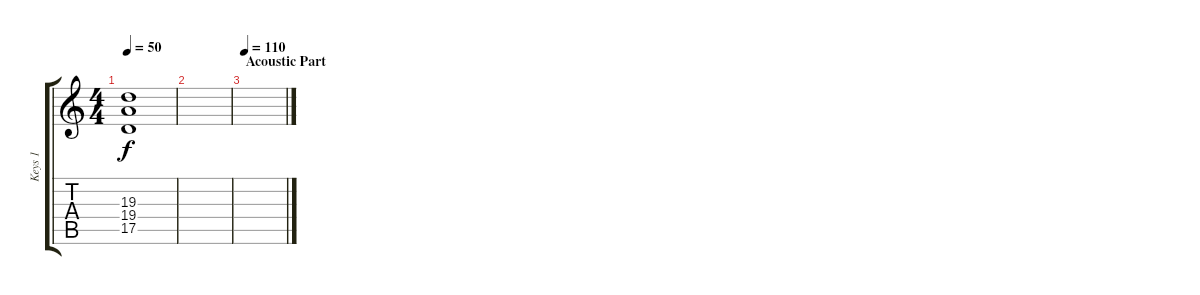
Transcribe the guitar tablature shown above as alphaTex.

\track ("Keys 1" "Keys 1") {instrument choiraahs}
\staff {score tabs}
\tuning (E4 B3 G3 D3 A2 E2) {hide}
\ts (4 4)
\tempo 50
\clef g2
\ks c
(19.3 19.4 17.5).1{dy f} |
|
\section ("" "Acoustic Part")
\tempo 110
